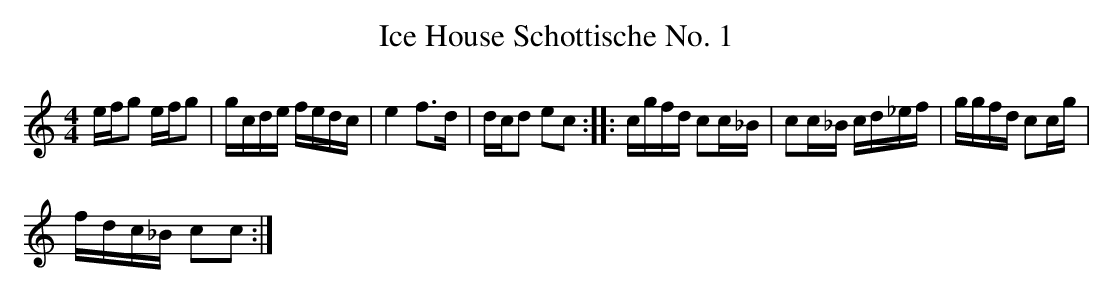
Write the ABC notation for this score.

X:1
T:Ice House Schottische No. 1
M:4/4
L:1/16
K:C
efg2 efg2|gcde fedc|e4 f3d|dcd2 e2c2:||:cgfd c2c_B|c2c_B cd_ef|ggfd c2cg|
fdc_B c2c2:|
